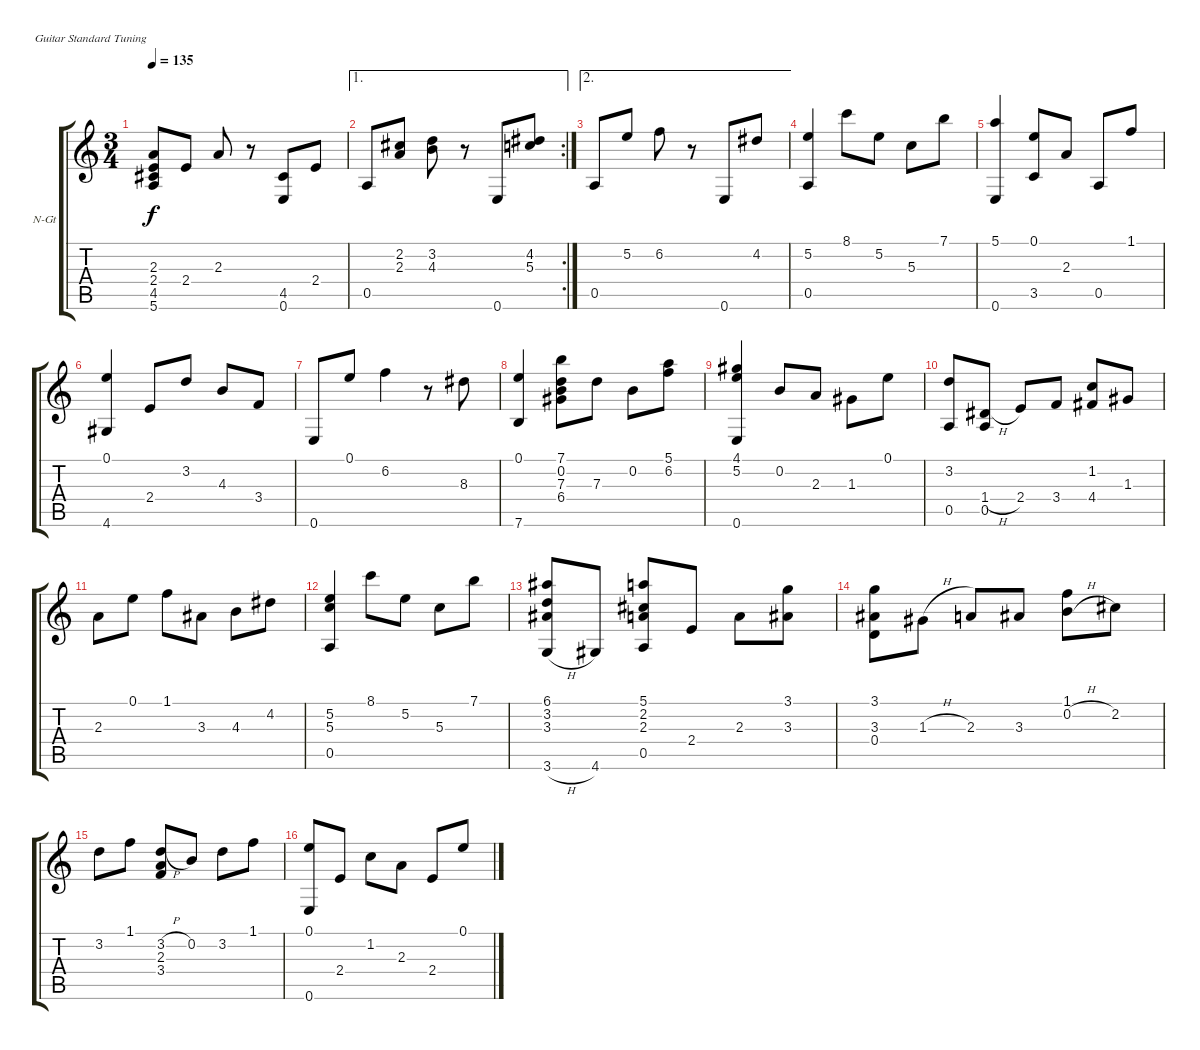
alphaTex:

\bracketExtendMode groupsimilarinstruments
\firstSystemTrackNameOrientation horizontal
\otherSystemsTrackNameOrientation horizontal
\track ("Pista 1" "N-Gt") {instrument acousticguitarnylon}
\staff {score tabs}
\tuning (E4 B3 G3 D3 A2 E2)
\ts (3 4)
\tempo 135
\clef g2
\ks c
(2.3 2.4 4.5 5.6).8{dy f} 2.4.8 2.3.8 r.8 (4.5 0.6).8 2.4.8 |
\ae 1
\rc 2
0.5.8 (2.2 2.3).8 (3.2 4.3).8 r.8 0.6.8 (4.2 5.3).8 |
\ae 2
0.5.8 5.2.8 6.2.8 r.8 0.6.8 4.2.8 |
(5.2 0.5).4 8.1.8 5.2.8 5.3.8 7.1.8 |
(5.1 0.6).4 (0.1 3.5).8 2.3.8 0.5.8 1.1.8 |
(0.1 4.6).4 2.4.8 3.2.8 4.3.8 3.4.8 |
0.6.8 0.1.8 6.2.4 r.8 8.3.8 |
(0.1 7.6).4 (7.1 0.2 7.3 6.4).8 7.3.8 0.2.8 (5.1 6.2).8 |
(4.1 5.2 0.6).4 0.2.8 2.3.8 1.3.8 0.1.8 |
(3.2 0.5).8 (1.4{h} 0.5).8 2.4.8 3.4.8 (1.2 4.4).8 1.3.8 |
2.3.8 0.1.8 1.1.8 3.3.8 4.3.8 4.2.8 |
(5.2 5.3 0.5).4 8.1.8 5.2.8 5.3.8 7.1.8 |
(6.1 3.2 3.3 3.6{h}).8 4.6.8 (5.1 2.2 2.3 0.5).8 2.4.8 2.3.8 (3.1 3.3).8 |
(3.1 3.3 0.4).8 1.3{h}.8 2.3.8 3.3.8 (1.1 0.2{h}).8 2.2.8 |
3.2.8 1.1.8 (3.2{h} 2.3 3.4).8 0.2.8 3.2.8 1.1.8 |
(0.1 0.6).8 2.4.8 1.2.8 2.3.8 2.4.8 0.1.8
